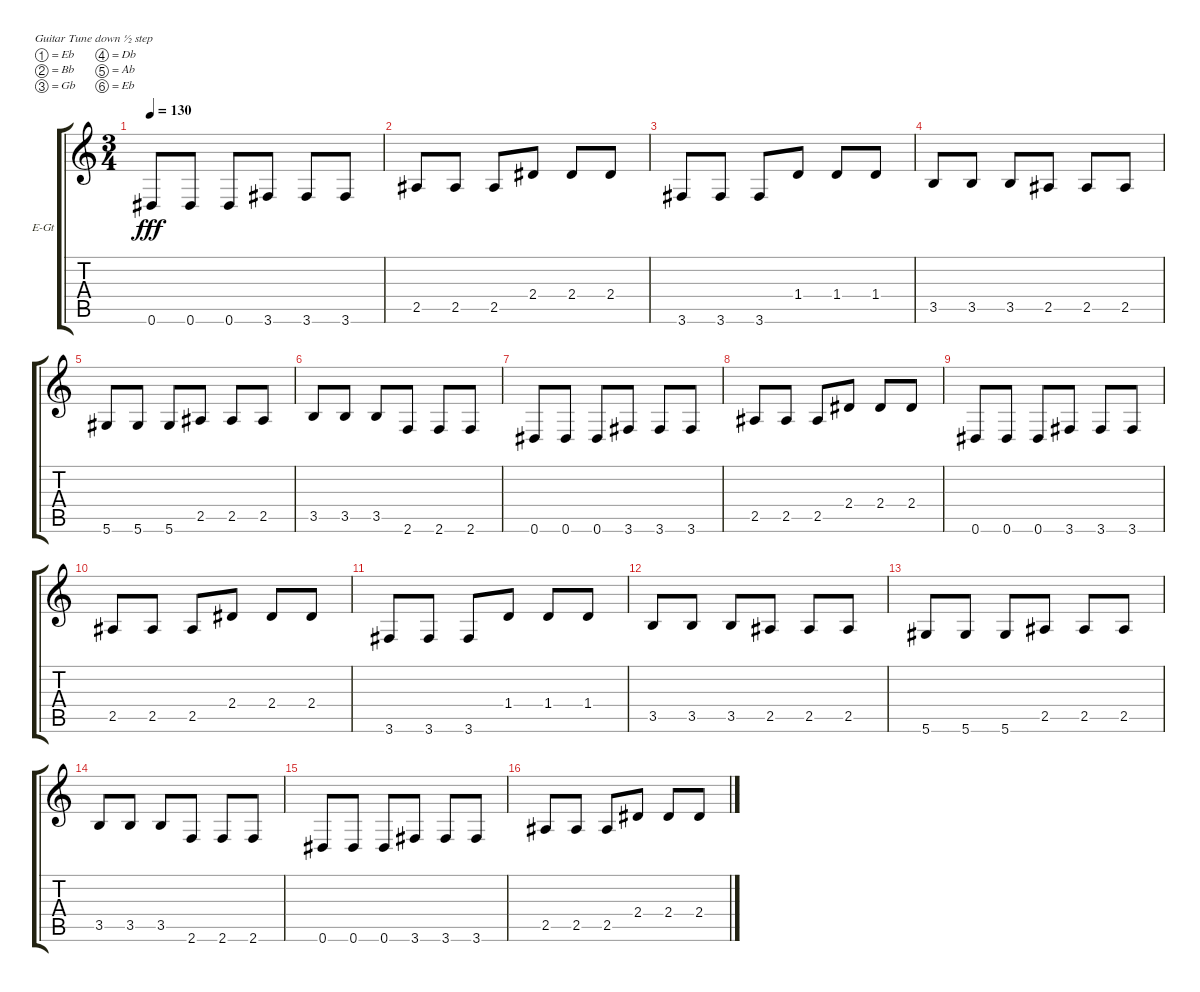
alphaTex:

\defaultSystemsLayout 4
\bracketExtendMode groupsimilarinstruments
\firstSystemTrackNameOrientation horizontal
\otherSystemsTrackNameOrientation horizontal
\track ("Electric Guitar (Clean)" "E-Gt") {instrument electricguitarclean}
\staff {score tabs}
\tuning (Eb4 Bb3 Gb3 Db3 Ab2 Eb2)
\ts (3 4)
\tempo 130
\clef g2
\ks c
0.6.8{dy fff} 0.6.8 0.6.8 3.6.8 3.6.8 3.6.8 |
2.5.8 2.5.8 2.5.8 2.4.8 2.4.8 2.4.8 |
3.6.8 3.6.8 3.6.8 1.4.8 1.4.8 1.4.8 |
3.5.8 3.5.8 3.5.8 2.5.8 2.5.8 2.5.8 |
5.6.8 5.6.8 5.6.8 2.5.8 2.5.8 2.5.8 |
3.5.8 3.5.8 3.5.8 2.6.8 2.6.8 2.6.8 |
0.6.8 0.6.8 0.6.8 3.6.8 3.6.8 3.6.8 |
2.5.8 2.5.8 2.5.8 2.4.8 2.4.8 2.4.8 |
0.6.8 0.6.8 0.6.8 3.6.8 3.6.8 3.6.8 |
2.5.8 2.5.8 2.5.8 2.4.8 2.4.8 2.4.8 |
3.6.8 3.6.8 3.6.8 1.4.8 1.4.8 1.4.8 |
3.5.8 3.5.8 3.5.8 2.5.8 2.5.8 2.5.8 |
5.6.8 5.6.8 5.6.8 2.5.8 2.5.8 2.5.8 |
3.5.8 3.5.8 3.5.8 2.6.8 2.6.8 2.6.8 |
0.6.8 0.6.8 0.6.8 3.6.8 3.6.8 3.6.8 |
2.5.8 2.5.8 2.5.8 2.4.8 2.4.8 2.4.8
